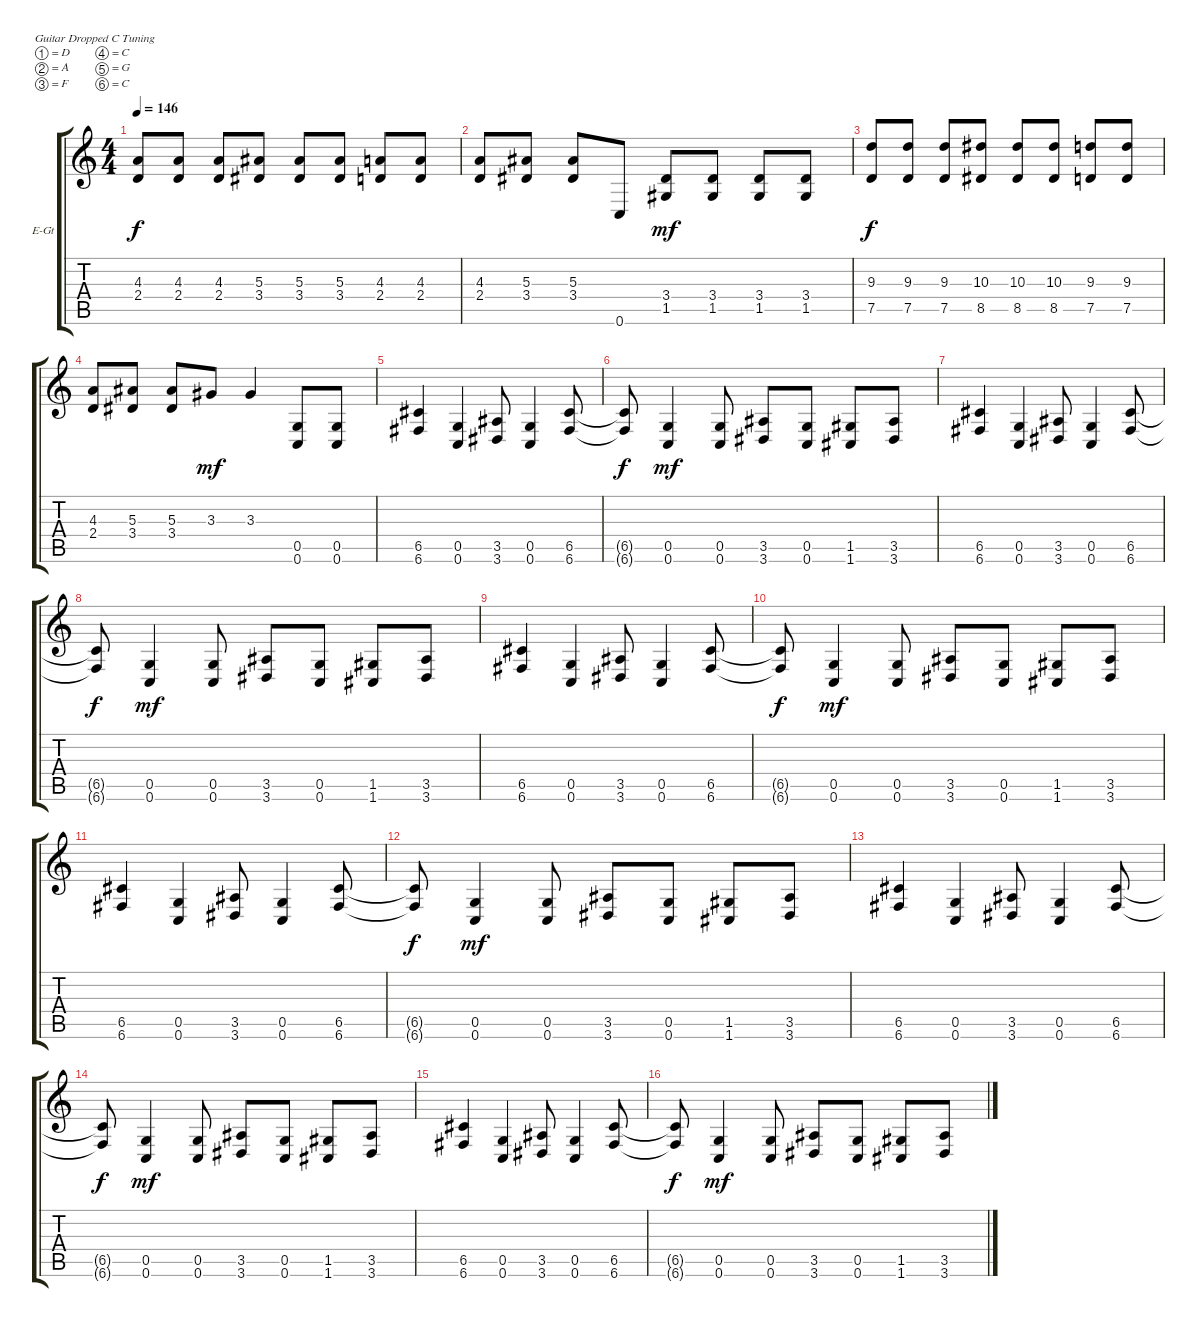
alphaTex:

\bracketExtendMode groupsimilarinstruments
\firstSystemTrackNameOrientation horizontal
\otherSystemsTrackNameOrientation horizontal
\track ("Guitar 2" "E-Gt") {instrument distortionguitar}
\staff {score tabs}
\tuning (D4 A3 F3 C3 G2 C2)
\ts (4 4)
\tempo 146
\clef g2
\ks c
(4.3 2.4).8{dy f} (4.3 2.4).8 (4.3 2.4).8 (5.3 3.4).8 (5.3 3.4).8 (5.3 3.4).8 (4.3 2.4).8 (4.3 2.4).8 |
(4.3 2.4).8 (5.3 3.4).8 (5.3 3.4).8 0.6.8 (3.4 1.5).8{dy mf} (3.4 1.5).8 (3.4 1.5).8 (3.4 1.5).8 |
(9.3 7.5).8{dy f} (9.3 7.5).8 (9.3 7.5).8 (10.3 8.5).8 (10.3 8.5).8 (10.3 8.5).8 (9.3 7.5).8 (9.3 7.5).8 |
(4.3 2.4).8 (5.3 3.4).8 (5.3 3.4).8 3.3.8{dy mf} 3.3.4 (0.5 0.6).8 (0.5 0.6).8 |
(6.5 6.6).4 (0.5 0.6).4 (3.5 3.6).8 (0.5 0.6).4 (6.5 6.6).8 |
(6.5{t} 6.6{t}).8{dy f} (0.5 0.6).4{dy mf} (0.5 0.6).8 (3.5 3.6).8 (0.5 0.6).8 (1.5 1.6).8 (3.5 3.6).8 |
(6.5 6.6).4 (0.5 0.6).4 (3.5 3.6).8 (0.5 0.6).4 (6.5 6.6).8 |
(6.5{t} 6.6{t}).8{dy f} (0.5 0.6).4{dy mf} (0.5 0.6).8 (3.5 3.6).8 (0.5 0.6).8 (1.5 1.6).8 (3.5 3.6).8 |
(6.5 6.6).4 (0.5 0.6).4 (3.5 3.6).8 (0.5 0.6).4 (6.5 6.6).8 |
(6.5{t} 6.6{t}).8{dy f} (0.5 0.6).4{dy mf} (0.5 0.6).8 (3.5 3.6).8 (0.5 0.6).8 (1.5 1.6).8 (3.5 3.6).8 |
(6.5 6.6).4 (0.5 0.6).4 (3.5 3.6).8 (0.5 0.6).4 (6.5 6.6).8 |
(6.5{t} 6.6{t}).8{dy f} (0.5 0.6).4{dy mf} (0.5 0.6).8 (3.5 3.6).8 (0.5 0.6).8 (1.5 1.6).8 (3.5 3.6).8 |
(6.5 6.6).4 (0.5 0.6).4 (3.5 3.6).8 (0.5 0.6).4 (6.5 6.6).8 |
(6.5{t} 6.6{t}).8{dy f} (0.5 0.6).4{dy mf} (0.5 0.6).8 (3.5 3.6).8 (0.5 0.6).8 (1.5 1.6).8 (3.5 3.6).8 |
(6.5 6.6).4 (0.5 0.6).4 (3.5 3.6).8 (0.5 0.6).4 (6.5 6.6).8 |
(6.5{t} 6.6{t}).8{dy f} (0.5 0.6).4{dy mf} (0.5 0.6).8 (3.5 3.6).8 (0.5 0.6).8 (1.5 1.6).8 (3.5 3.6).8
